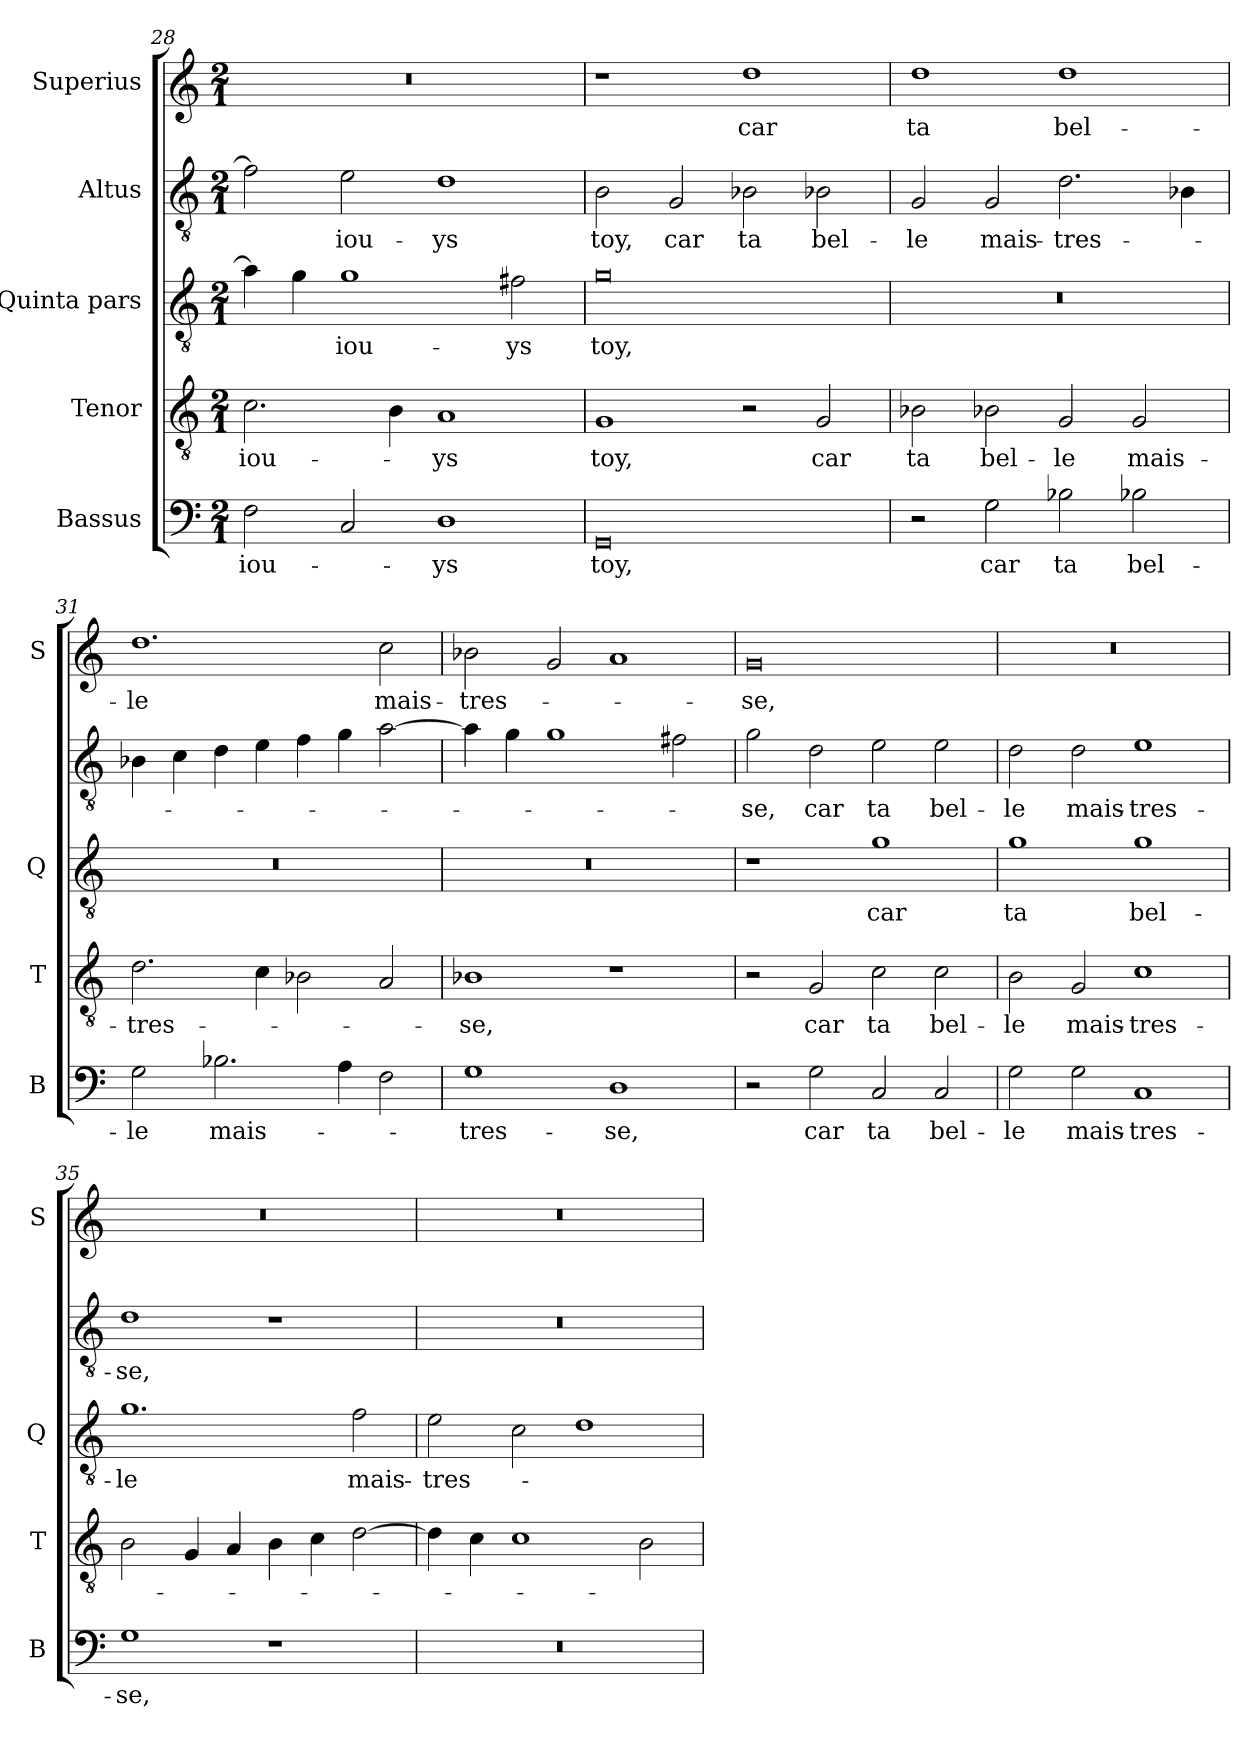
**kern	**text	**kern	**text	**kern	**text	**kern	**text	**kern	**text
*part5	*part5	*part4	*part4	*part3	*part3	*part2	*part2	*part1	*part1
*staff5	*staff5	*staff4	*staff4	*staff3	*staff3	*staff2	*staff2	*staff1	*staff1
*I"Bassus	*	*I"Tenor	*	*I"Quinta pars	*	*I"Altus	*	*I"Superius	*
*I'B	*	*I'T	*	*I'Q	*	*	*	*I'S	*
*clefF4	*	*clefGv2	*	*clefGv2	*	*clefGv2	*	*clefG2	*
*k[]	*	*k[]	*	*k[]	*	*k[]	*	*k[]	*
*M2/1	*	*M2/1	*	*M2/1	*	*M2/1	*	*M2/1	*
=28	=28	=28	=28	=28	=28	=28	=28	=28	=28
2F\	-iou-	2.c\	-iou-	4a\]	.	2f\]	.	0r	.
.	.	.	.	4g\	.	.	.	.	.
2C/	.	.	.	1g	-iou-	2e\	-iou-	.	.
.	.	4B\	.	.	.	.	.	.	.
1D	-ys	1A	-ys	.	.	1d	-ys	.	.
.	.	.	.	2f#X\	-ys	.	.	.	.
=29	=29	=29	=29	=29	=29	=29	=29	=29	=29
0GG	toy,	1G	toy,	0g	toy,	2B\	toy,	1r	.
.	.	.	.	.	.	2G/	car	.	.
.	.	2r	.	.	.	2B-X\	ta	1dd	car
.	.	2G/	car	.	.	2B-X\	bel-	.	.
=30	=30	=30	=30	=30	=30	=30	=30	=30	=30
2r	.	2B-X\	ta	0r	.	2G/	-le	1dd	ta
2G\	car	2B-X\	bel-	.	.	2G/	mais-	.	.
2B-X\	ta	2G/	-le	.	.	2.d\	-tres-	1dd	bel-
2B-X\	bel-	2G/	mais-	.	.	.	.	.	.
.	.	.	.	.	.	4B-X\	.	.	.
=31	=31	=31	=31	=31	=31	=31	=31	=31	=31
2G\	-le	2.d\	-tres-	0r	.	4B-X\	.	1.dd	-le
.	.	.	.	.	.	4c\	.	.	.
2.B-X\	mais-	.	.	.	.	4d\	.	.	.
.	.	4c\	.	.	.	4e\	.	.	.
.	.	2B-X\	.	.	.	4f\	.	.	.
4A\	.	.	.	.	.	4g\	.	.	.
2F\	.	2A/	.	.	.	[2a\	.	2cc\	mais-
=32	=32	=32	=32	=32	=32	=32	=32	=32	=32
1G	-tres-	1B-X	-se,	0r	.	4a\]	.	2b-X\	-tres-
.	.	.	.	.	.	4g\	.	.	.
.	.	.	.	.	.	1g	.	2g/	.
1D	-se,	1r	.	.	.	.	.	1a	.
.	.	.	.	.	.	2f#X\	.	.	.
=33	=33	=33	=33	=33	=33	=33	=33	=33	=33
2r	.	2r	.	1r	.	2g\	-se,	0g	-se,
2G\	car	2G/	car	.	.	2d\	car	.	.
2C/	ta	2c\	ta	1g	car	2e\	ta	.	.
2C/	bel-	2c\	bel-	.	.	2e\	bel-	.	.
=34	=34	=34	=34	=34	=34	=34	=34	=34	=34
2G\	-le	2B\	-le	1g	ta	2d\	-le	0r	.
2G\	mais-	2G/	mais-	.	.	2d\	mais-	.	.
1C	-tres-	1c	-tres-	1g	bel-	1e	-tres-	.	.
=35	=35	=35	=35	=35	=35	=35	=35	=35	=35
1G	-se,	2B\	.	1.g	-le	1d	-se,	0r	.
.	.	4G/	.	.	.	.	.	.	.
.	.	4A/	.	.	.	.	.	.	.
1r	.	4B\	.	.	.	1r	.	.	.
.	.	4c\	.	.	.	.	.	.	.
.	.	[2d\	.	2f\	mais-	.	.	.	.
=36	=36	=36	=36	=36	=36	=36	=36	=36	=36
0r	.	4d\]	.	2e\	-tres-	0r	.	0r	.
.	.	4c\	.	.	.	.	.	.	.
.	.	1c	.	2c\	.	.	.	.	.
.	.	.	.	1d	.	.	.	.	.
.	.	2B\	.	.	.	.	.	.	.
=	=	=	=	=	=	=	=	=	=
*-	*-	*-	*-	*-	*-	*-	*-	*-	*-
